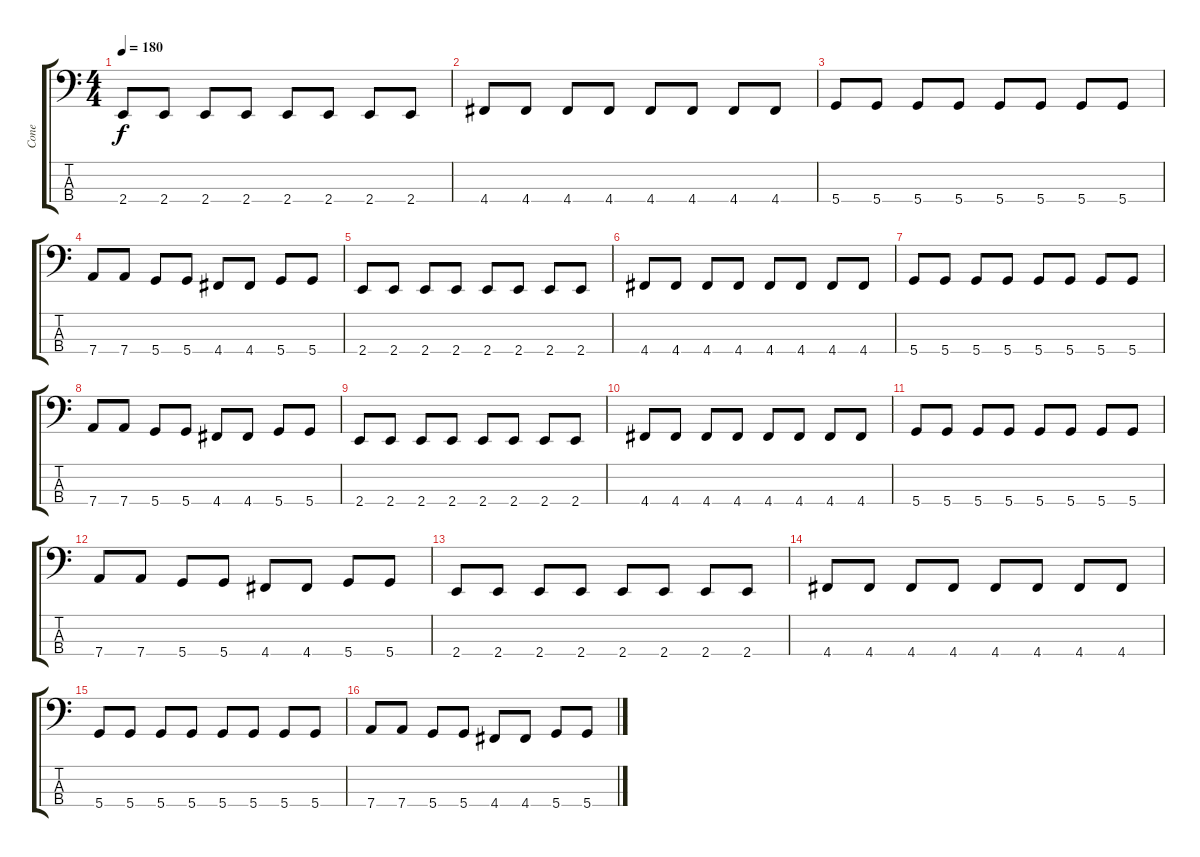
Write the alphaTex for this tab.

\track ("Cone" "Cone") {instrument electricbassfinger}
\staff {score tabs}
\tuning (G2 D2 A1 D1) {hide}
\ts (4 4)
\tempo 180
\clef f4
\ks c
2.4.8{dy f} 2.4.8 2.4.8 2.4.8 2.4.8 2.4.8 2.4.8 2.4.8 |
4.4.8 4.4.8 4.4.8 4.4.8 4.4.8 4.4.8 4.4.8 4.4.8 |
5.4.8 5.4.8 5.4.8 5.4.8 5.4.8 5.4.8 5.4.8 5.4.8 |
7.4.8 7.4.8 5.4.8 5.4.8 4.4.8 4.4.8 5.4.8 5.4.8 |
2.4.8 2.4.8 2.4.8 2.4.8 2.4.8 2.4.8 2.4.8 2.4.8 |
4.4.8 4.4.8 4.4.8 4.4.8 4.4.8 4.4.8 4.4.8 4.4.8 |
5.4.8 5.4.8 5.4.8 5.4.8 5.4.8 5.4.8 5.4.8 5.4.8 |
7.4.8 7.4.8 5.4.8 5.4.8 4.4.8 4.4.8 5.4.8 5.4.8 |
2.4.8 2.4.8 2.4.8 2.4.8 2.4.8 2.4.8 2.4.8 2.4.8 |
4.4.8 4.4.8 4.4.8 4.4.8 4.4.8 4.4.8 4.4.8 4.4.8 |
5.4.8 5.4.8 5.4.8 5.4.8 5.4.8 5.4.8 5.4.8 5.4.8 |
7.4.8 7.4.8 5.4.8 5.4.8 4.4.8 4.4.8 5.4.8 5.4.8 |
2.4.8 2.4.8 2.4.8 2.4.8 2.4.8 2.4.8 2.4.8 2.4.8 |
4.4.8 4.4.8 4.4.8 4.4.8 4.4.8 4.4.8 4.4.8 4.4.8 |
5.4.8 5.4.8 5.4.8 5.4.8 5.4.8 5.4.8 5.4.8 5.4.8 |
7.4.8 7.4.8 5.4.8 5.4.8 4.4.8 4.4.8 5.4.8 5.4.8
